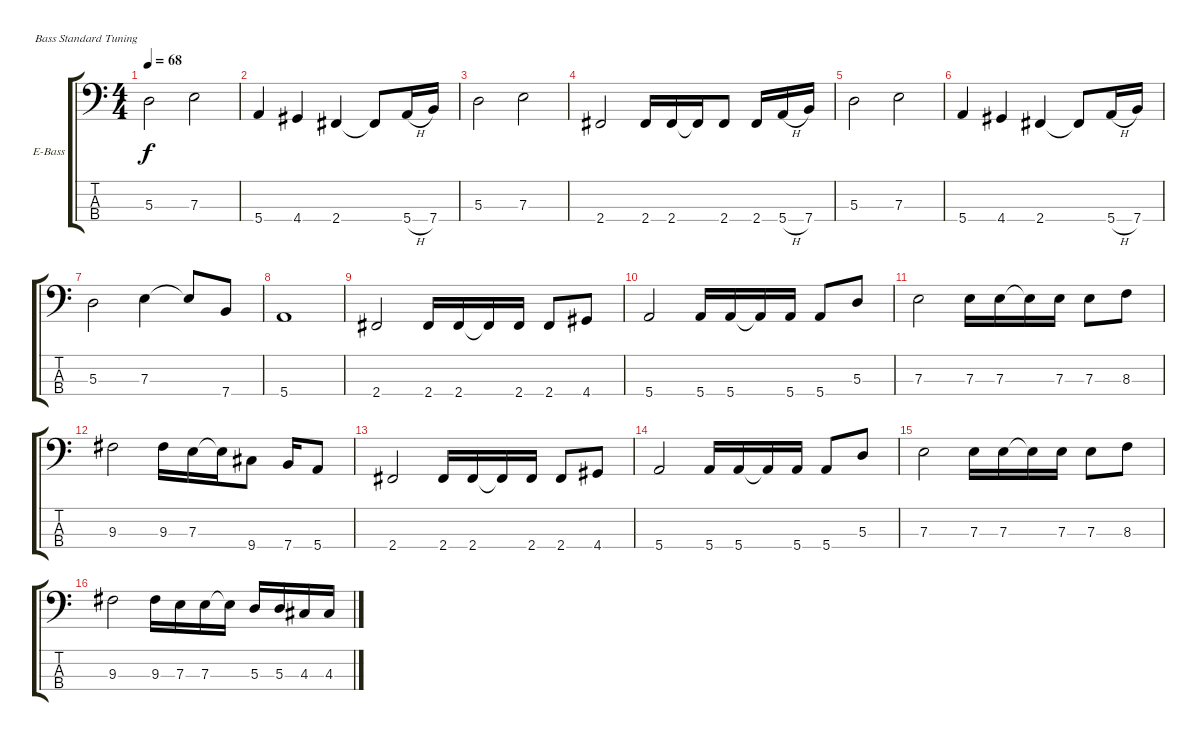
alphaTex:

\bracketExtendMode groupsimilarinstruments
\firstSystemTrackNameOrientation horizontal
\otherSystemsTrackNameOrientation horizontal
\track ("贝司—黄家强" "E-Bass") {instrument electricbassfinger}
\staff {score tabs}
\tuning (G2 D2 A1 E1)
\ts (4 4)
\tempo 68
\clef f4
\ks c
5.3.2{dy f} 7.3.2 |
5.4.4 4.4.4 2.4.4 2.4{t}.8 5.4{h}.16 7.4.16 |
5.3.2 7.3.2 |
2.4.2 2.4.16 2.4.16 2.4{t}.16 2.4.8 2.4.16 5.4{h}.16 7.4.16 |
5.3.2 7.3.2 |
5.4.4 4.4.4 2.4.4 2.4{t}.8 5.4{h}.16 7.4.16 |
5.3.2 7.3.4 7.3{t}.8 7.4.8 |
5.4.1 |
2.4.2 2.4.16 2.4.16 2.4{t}.16 2.4.16 2.4.8 4.4.8 |
5.4.2 5.4.16 5.4.16 5.4{t}.16 5.4.16 5.4.8 5.3.8 |
7.3.2 7.3.16 7.3.16 7.3{t}.16 7.3.16 7.3.8 8.3.8 |
9.3.2 9.3.16 7.3.16 7.3{t}.16 9.4.8 7.4.16 5.4.8 |
2.4.2 2.4.16 2.4.16 2.4{t}.16 2.4.16 2.4.8 4.4.8 |
5.4.2 5.4.16 5.4.16 5.4{t}.16 5.4.16 5.4.8 5.3.8 |
7.3.2 7.3.16 7.3.16 7.3{t}.16 7.3.16 7.3.8 8.3.8 |
9.3.2 9.3.16 7.3.16 7.3.16 7.3{t}.16 5.3.16 5.3.16 4.3.16 4.3.16
